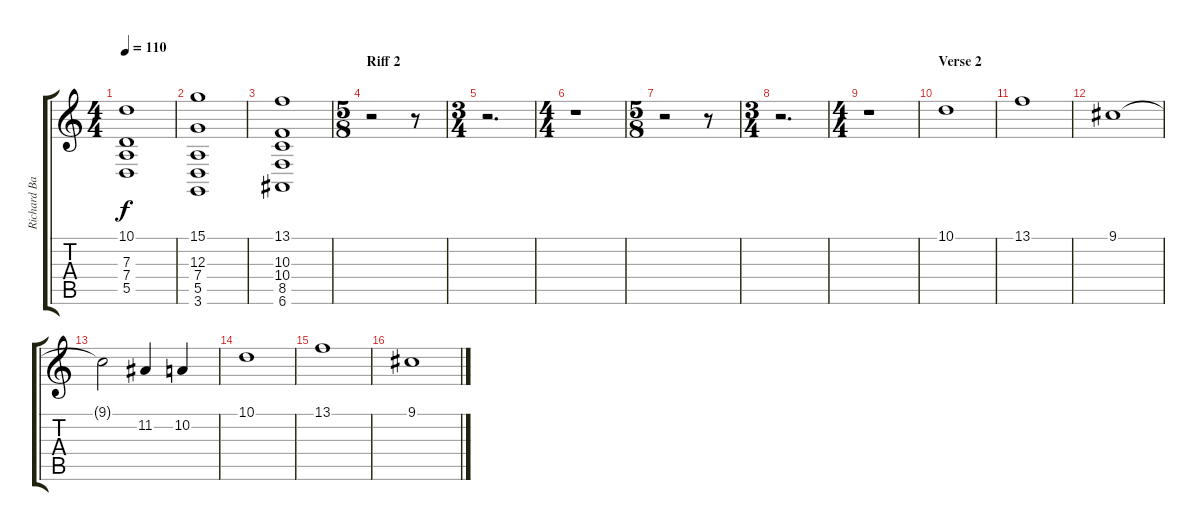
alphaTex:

\track ("Richard Barbieri - Keyboard 1" "Richard Ba") {instrument pad2warm}
\staff {score tabs}
\tuning (E4 B3 G3 D3 A2 E2) {hide}
\ts (4 4)
\tempo 110
\clef g2
\ks c
(10.1{t} 7.3{t} 7.4{t} 5.5{t}).1{dy f} |
(15.1 12.3 7.4 5.5 3.6).1 |
(13.1 10.3 10.4 8.5 6.6).1 |
\ts (5 8)
\section ("" "Riff 2")
r.2 r.8 |
\ts (3 4)
r.2{d} |
\ts (4 4)
r.1 |
\ts (5 8)
r.2 r.8 |
\ts (3 4)
r.2{d} |
\ts (4 4)
r.1 |
\section ("" "Verse 2")
10.1.1 |
13.1.1 |
9.1.1 |
9.1{t}.2 11.2.4 10.2.4 |
10.1.1 |
13.1.1 |
9.1.1
